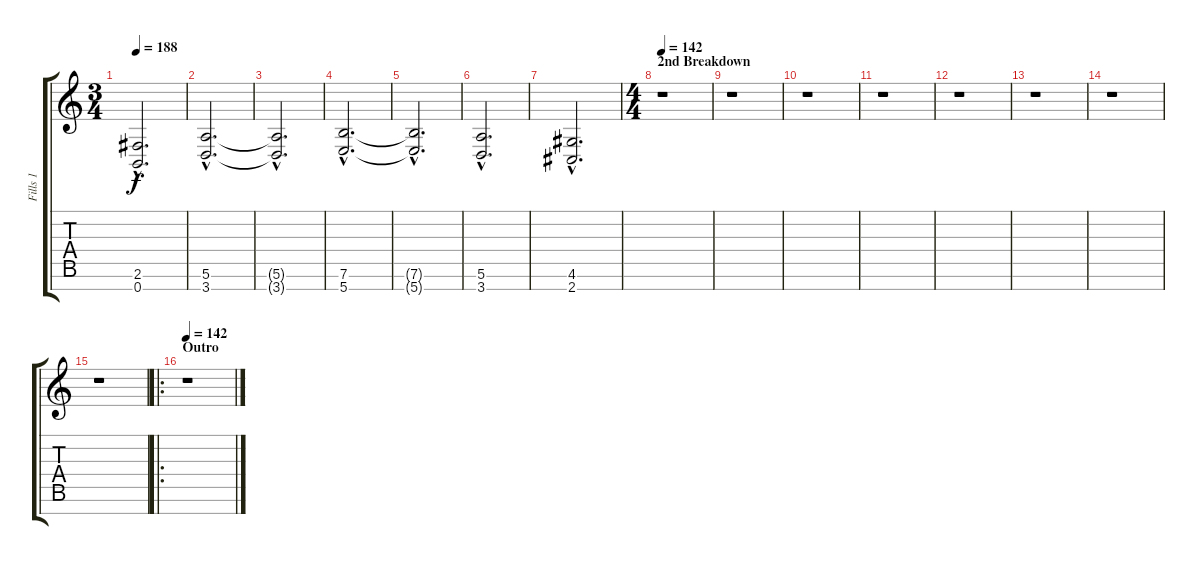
\track ("Fills 1" "Fills 1") {instrument distortionguitar}
\staff {score tabs}
\tuning (E4 B3 G3 D3 A2 E2 B1) {hide}
\ts (3 4)
\tempo 188
\clef g2
\ks c
(2.6{hac t} 0.7{hac t}).2{d dy f} |
(5.6{hac} 3.7{hac}).2{d} |
(5.6{hac t} 3.7{hac t}).2{d} |
(7.6{hac} 5.7{hac}).2{d} |
(7.6{hac t} 5.7{hac t}).2{d} |
(5.6{hac} 3.7{hac}).2{d} |
(4.6{hac} 2.7{hac}).2{d} |
\ts (4 4)
\section ("" "2nd Breakdown")
\tempo 142
r.1 |
r.1 |
r.1 |
r.1 |
r.1 |
r.1 |
r.1 |
r.1 |
\ro
\section ("" "Outro")
\tempo 142
r.1
